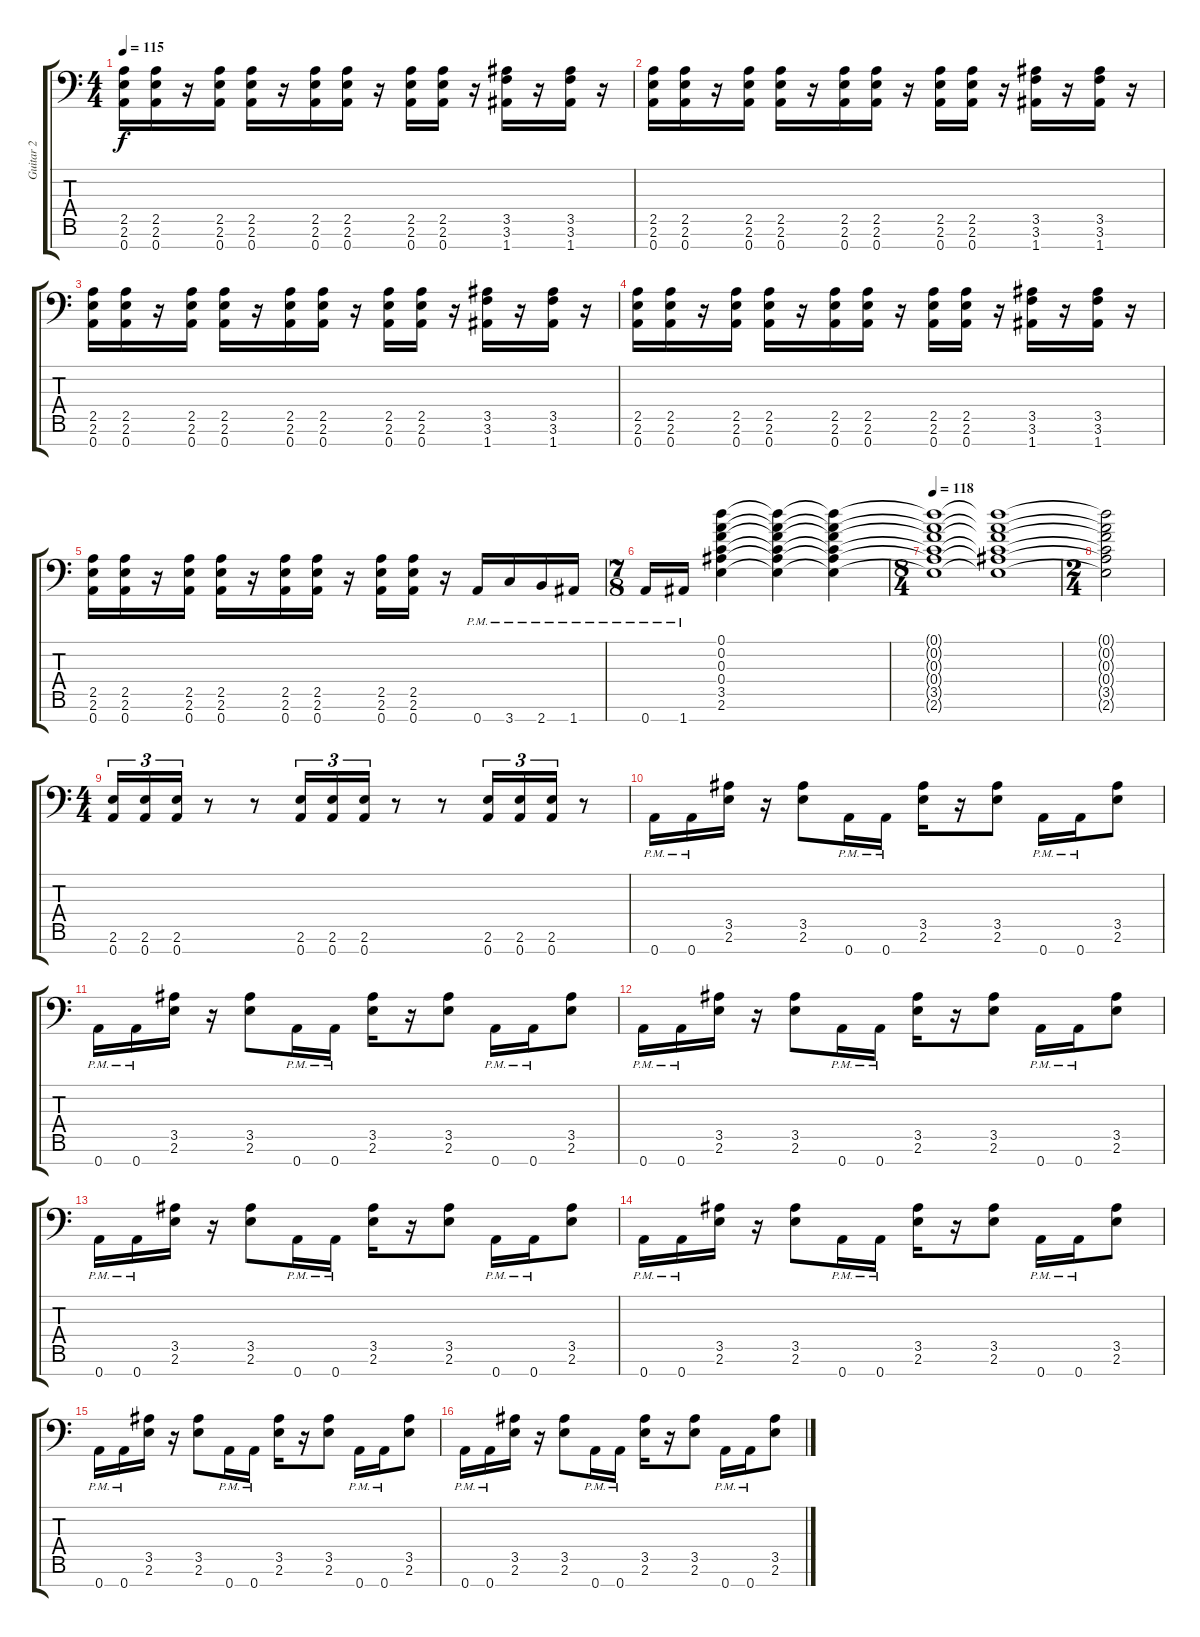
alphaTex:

\track ("Guitar 2" "Guitar 2") {instrument overdrivenguitar}
\staff {score tabs}
\tuning (D4 A3 F3 C3 G2 D2 A1) {hide}
\ts (4 4)
\tempo 115
\clef f4
\ks c
(2.5 2.6 0.7).16{dy f} (2.5 2.6 0.7).16 r.16 (2.5 2.6 0.7).16 (2.5 2.6 0.7).16 r.16 (2.5 2.6 0.7).16 (2.5 2.6 0.7).16 r.16 (2.5 2.6 0.7).16 (2.5 2.6 0.7).16 r.16 (3.5 3.6 1.7).16 r.16 (3.5 3.6 1.7).16 r.16 |
(2.5 2.6 0.7).16 (2.5 2.6 0.7).16 r.16 (2.5 2.6 0.7).16 (2.5 2.6 0.7).16 r.16 (2.5 2.6 0.7).16 (2.5 2.6 0.7).16 r.16 (2.5 2.6 0.7).16 (2.5 2.6 0.7).16 r.16 (3.5 3.6 1.7).16 r.16 (3.5 3.6 1.7).16 r.16 |
(2.5 2.6 0.7).16 (2.5 2.6 0.7).16 r.16 (2.5 2.6 0.7).16 (2.5 2.6 0.7).16 r.16 (2.5 2.6 0.7).16 (2.5 2.6 0.7).16 r.16 (2.5 2.6 0.7).16 (2.5 2.6 0.7).16 r.16 (3.5 3.6 1.7).16 r.16 (3.5 3.6 1.7).16 r.16 |
(2.5 2.6 0.7).16 (2.5 2.6 0.7).16 r.16 (2.5 2.6 0.7).16 (2.5 2.6 0.7).16 r.16 (2.5 2.6 0.7).16 (2.5 2.6 0.7).16 r.16 (2.5 2.6 0.7).16 (2.5 2.6 0.7).16 r.16 (3.5 3.6 1.7).16 r.16 (3.5 3.6 1.7).16 r.16 |
(2.5 2.6 0.7).16 (2.5 2.6 0.7).16 r.16 (2.5 2.6 0.7).16 (2.5 2.6 0.7).16 r.16 (2.5 2.6 0.7).16 (2.5 2.6 0.7).16 r.16 (2.5 2.6 0.7).16 (2.5 2.6 0.7).16 r.16 0.7{pm}.16 3.7{pm}.16 2.7{pm}.16 1.7{pm}.16 |
\ts (7 8)
0.7{pm}.16 1.7{pm}.16 (0.1 0.2 0.3 0.4 3.5 2.6).4 (0.1{t} 0.2{t} 0.3{t} 0.4{t} 3.5{t} 2.6{t}).4 (0.1{t} 0.2{t} 0.3{t} 0.4{t} 3.5{t} 2.6{t}).4 |
\ts (8 4)
\tempo 118
(0.1{t} 0.2{t} 0.3{t} 0.4{t} 3.5{t} 2.6{t}).1 (0.1{t} 0.2{t} 0.3{t} 0.4{t} 3.5{t} 2.6{t}).1 |
\ts (2 4)
(0.1{t} 0.2{t} 0.3{t} 0.4{t} 3.5{t} 2.6{t}).2 |
\ts (4 4)
(2.6 0.7).16{tu (3 2)} (2.6 0.7).16{tu (3 2)} (2.6 0.7).16{tu (3 2)} r.8 r.8 (2.6 0.7).16{tu (3 2)} (2.6 0.7).16{tu (3 2)} (2.6 0.7).16{tu (3 2)} r.8 r.8 (2.6 0.7).16{tu (3 2)} (2.6 0.7).16{tu (3 2)} (2.6 0.7).16{tu (3 2)} r.8 |
0.7{pm}.16 0.7{pm}.16 (3.5 2.6).16 r.16 (3.5 2.6).8 0.7{pm}.16 0.7{pm}.16 (3.5 2.6).16 r.16 (3.5 2.6).8 0.7{pm}.16 0.7{pm}.16 (3.5 2.6).8 |
0.7{pm}.16 0.7{pm}.16 (3.5 2.6).16 r.16 (3.5 2.6).8 0.7{pm}.16 0.7{pm}.16 (3.5 2.6).16 r.16 (3.5 2.6).8 0.7{pm}.16 0.7{pm}.16 (3.5 2.6).8 |
0.7{pm}.16 0.7{pm}.16 (3.5 2.6).16 r.16 (3.5 2.6).8 0.7{pm}.16 0.7{pm}.16 (3.5 2.6).16 r.16 (3.5 2.6).8 0.7{pm}.16 0.7{pm}.16 (3.5 2.6).8 |
0.7{pm}.16 0.7{pm}.16 (3.5 2.6).16 r.16 (3.5 2.6).8 0.7{pm}.16 0.7{pm}.16 (3.5 2.6).16 r.16 (3.5 2.6).8 0.7{pm}.16 0.7{pm}.16 (3.5 2.6).8 |
0.7{pm}.16 0.7{pm}.16 (3.5 2.6).16 r.16 (3.5 2.6).8 0.7{pm}.16 0.7{pm}.16 (3.5 2.6).16 r.16 (3.5 2.6).8 0.7{pm}.16 0.7{pm}.16 (3.5 2.6).8 |
0.7{pm}.16 0.7{pm}.16 (3.5 2.6).16 r.16 (3.5 2.6).8 0.7{pm}.16 0.7{pm}.16 (3.5 2.6).16 r.16 (3.5 2.6).8 0.7{pm}.16 0.7{pm}.16 (3.5 2.6).8 |
0.7{pm}.16 0.7{pm}.16 (3.5 2.6).16 r.16 (3.5 2.6).8 0.7{pm}.16 0.7{pm}.16 (3.5 2.6).16 r.16 (3.5 2.6).8 0.7{pm}.16 0.7{pm}.16 (3.5 2.6).8
